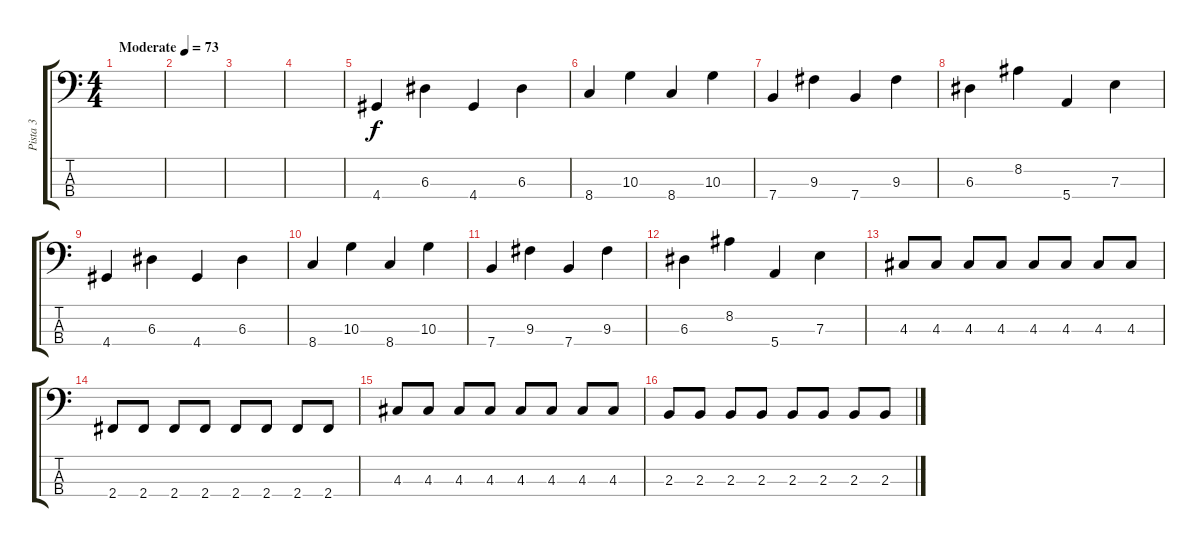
\track ("Pista 3" "Pista 3") {instrument electricbassfinger}
\staff {score tabs}
\tuning (G2 D2 A1 E1) {hide}
\ts (4 4)
\tempo (73 "Moderate")
\clef f4
\ks c
|
|
|
|
4.4.4 6.3.4 4.4.4 6.3.4 |
8.4.4 10.3.4 8.4.4 10.3.4 |
7.4.4 9.3.4 7.4.4 9.3.4 |
6.3.4 8.2.4 5.4.4 7.3.4 |
4.4.4 6.3.4 4.4.4 6.3.4 |
8.4.4 10.3.4 8.4.4 10.3.4 |
7.4.4 9.3.4 7.4.4 9.3.4 |
6.3.4 8.2.4 5.4.4 7.3.4 |
4.3.8 4.3.8 4.3.8 4.3.8 4.3.8 4.3.8 4.3.8 4.3.8 |
2.4.8 2.4.8 2.4.8 2.4.8 2.4.8 2.4.8 2.4.8 2.4.8 |
4.3.8 4.3.8 4.3.8 4.3.8 4.3.8 4.3.8 4.3.8 4.3.8 |
2.3.8 2.3.8 2.3.8 2.3.8 2.3.8 2.3.8 2.3.8 2.3.8
